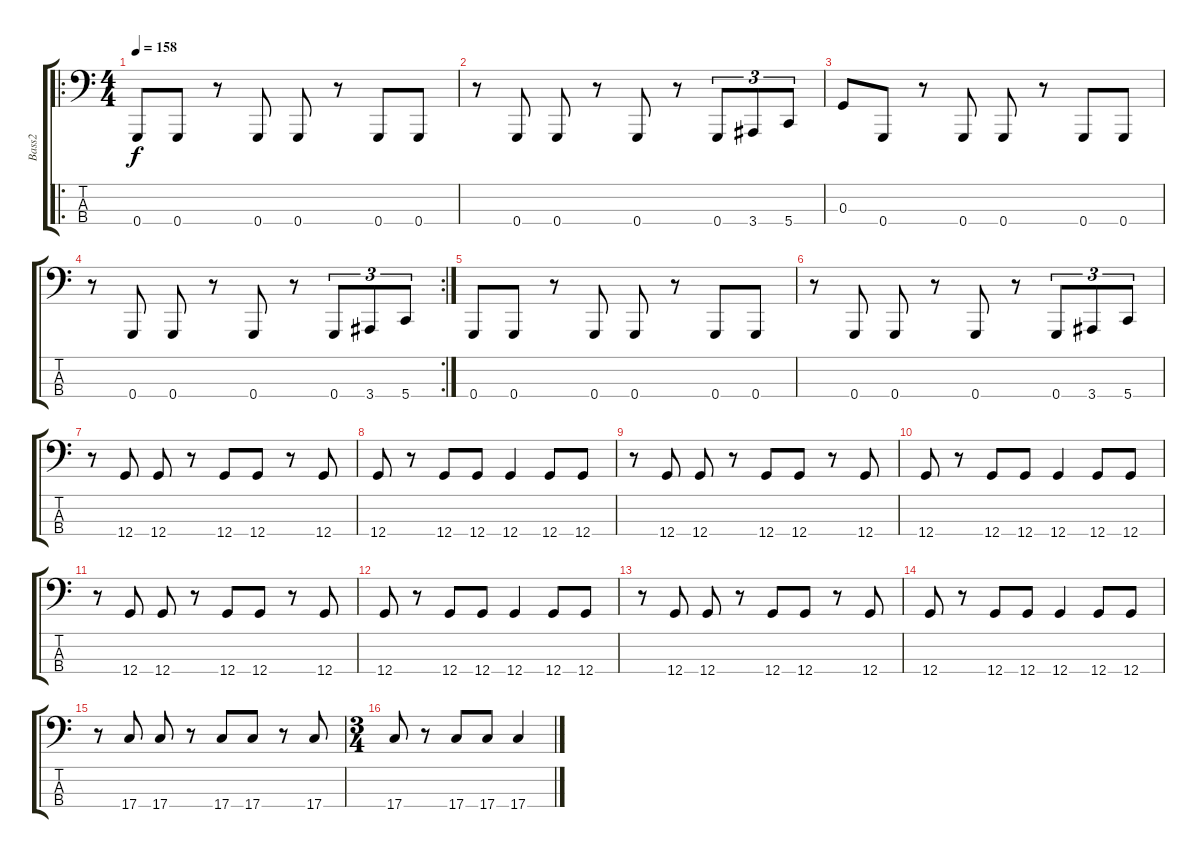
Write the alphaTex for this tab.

\track ("Bass2" "Bass2") {instrument slapbass2}
\staff {score tabs}
\tuning (F2 C2 G1 G0) {hide}
\ro
\ts (4 4)
\tempo 158
\clef f4
\ks c
0.4.8{dy f} 0.4.8 r.8 0.4.8 0.4.8 r.8 0.4.8 0.4.8 |
r.8 0.4.8 0.4.8 r.8 0.4.8 r.8 0.4.8{tu (3 2)} 3.4.8{tu (3 2)} 5.4.8{tu (3 2)} |
0.3.8 0.4.8 r.8 0.4.8 0.4.8 r.8 0.4.8 0.4.8 |
\rc 2
r.8 0.4.8 0.4.8 r.8 0.4.8 r.8 0.4.8{tu (3 2)} 3.4.8{tu (3 2)} 5.4.8{tu (3 2)} |
0.4.8 0.4.8 r.8 0.4.8 0.4.8 r.8 0.4.8 0.4.8 |
r.8 0.4.8 0.4.8 r.8 0.4.8 r.8 0.4.8{tu (3 2)} 3.4.8{tu (3 2)} 5.4.8{tu (3 2)} |
r.8 12.4.8 12.4.8 r.8 12.4.8 12.4.8 r.8 12.4.8 |
12.4.8 r.8 12.4.8 12.4.8 12.4.4 12.4.8 12.4.8 |
r.8 12.4.8 12.4.8 r.8 12.4.8 12.4.8 r.8 12.4.8 |
12.4.8 r.8 12.4.8 12.4.8 12.4.4 12.4.8 12.4.8 |
r.8 12.4.8 12.4.8 r.8 12.4.8 12.4.8 r.8 12.4.8 |
12.4.8 r.8 12.4.8 12.4.8 12.4.4 12.4.8 12.4.8 |
r.8 12.4.8 12.4.8 r.8 12.4.8 12.4.8 r.8 12.4.8 |
12.4.8 r.8 12.4.8 12.4.8 12.4.4 12.4.8 12.4.8 |
r.8 17.4.8 17.4.8 r.8 17.4.8 17.4.8 r.8 17.4.8 |
\ts (3 4)
17.4.8 r.8 17.4.8 17.4.8 17.4.4
